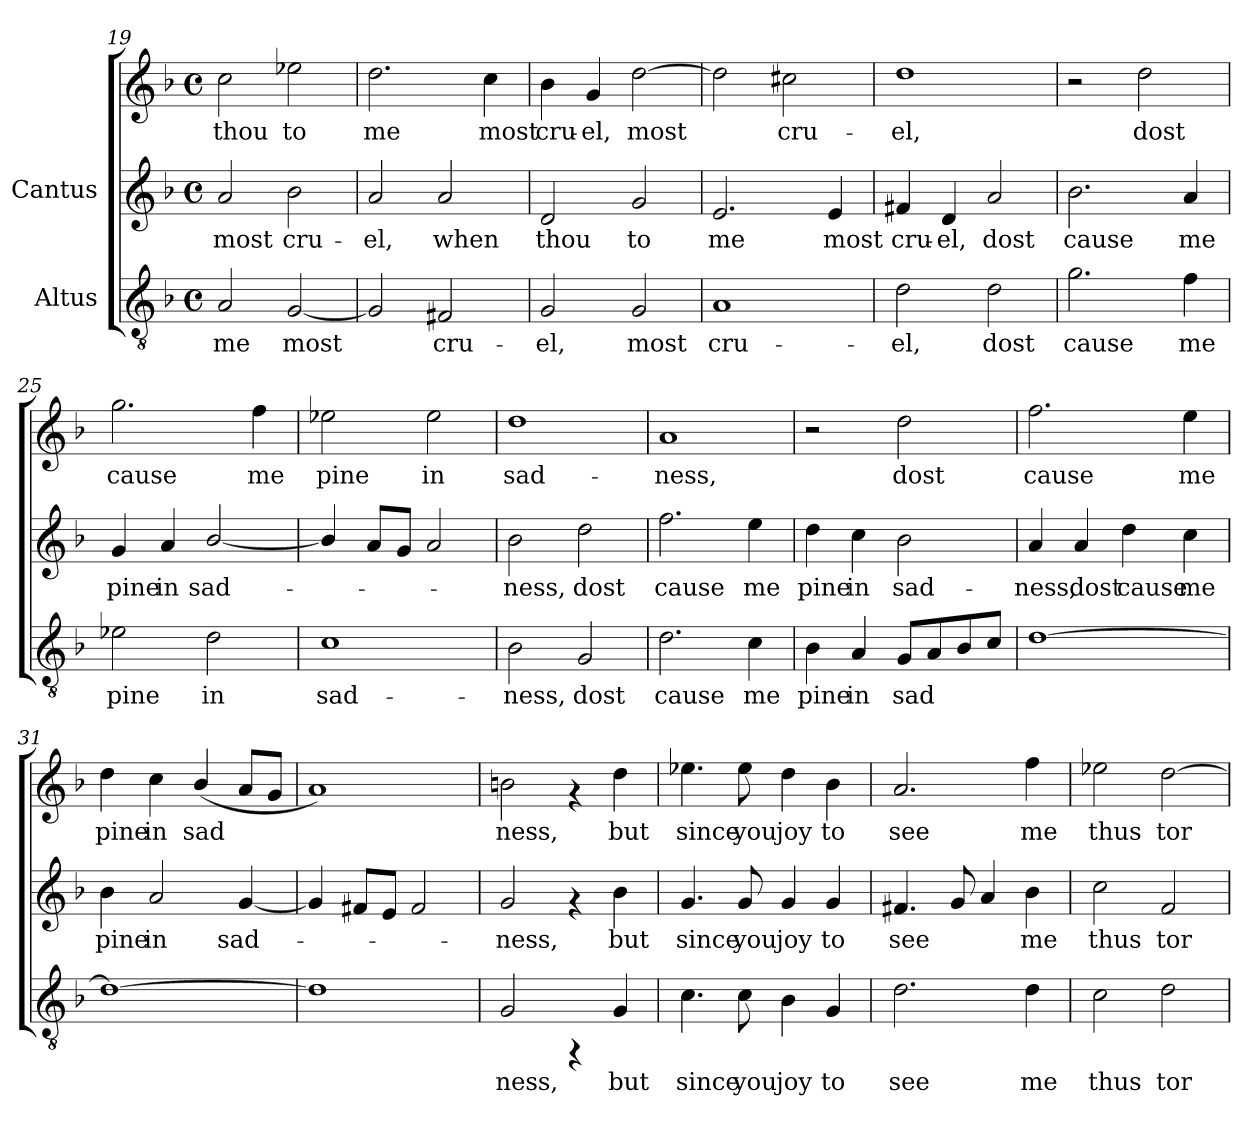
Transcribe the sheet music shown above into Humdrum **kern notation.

**kern	**text	**kern	**text	**kern	**text
*part2	*part2	*part1	*part1	*part1	*part1
*staff3	*staff3	*staff2	*staff2	*staff1	*staff1
*I"Altus	*	*I"Cantus	*	*	*
*clefGv2	*	*clefG2	*	*clefG2	*
*k[b-]	*	*k[b-]	*	*k[b-]	*
*F:	*	*F:	*	*F:	*
*M4/4	*	*M4/4	*	*M4/4	*
*met(c)	*	*met(c)	*	*met(c)	*
=19	=19	=19	=19	=19	=19
!	!LO:LY:b:cj	!	!LO:LY:b:cj	!	!LO:LY:b:cj
2A/	me	2a/	most	2cc\	thou
!	!LO:LY:b:cj	!	!LO:LY:b:cj	!	!LO:LY:b:cj
[<2G/	most	2b-\	cru-	2ee-X\	to
=20	=20	=20	=20	=20	=20
!	!LO:LY:b:cj	!	!LO:LY:b:cj	!	!LO:LY:b:cj
2G/]	.	2a/	el,	2.dd\	-me
!	!LO:LY:b:cj	!	!LO:LY:b:cj	!	!
2F#X/	cru-	2a/	when	.	.
!	!	!	!	!	!LO:LY:b:cj
.	.	.	.	4cc\	most
!!LO:PB:g=z
=21	=21	=21	=21	=21	=21
!	!LO:LY:b:cj	!	!LO:LY:b:cj	!	!LO:LY:b:cj
2G/	-el,	2d/	thou	4b-\	cru-
!	!	!	!	!	!LO:LY:b:cj
.	.	.	.	4g/	-el,
!	!LO:LY:b:cj	!	!LO:LY:b:cj	!	!LO:LY:b:cj
2G/	most	2g/	to	[>2dd\	most
=22	=22	=22	=22	=22	=22
!	!LO:LY:b:cj	!	!LO:LY:b:cj	!	!LO:LY:b:cj
1A	cru-	2.e/	-me	2dd\]	.
!	!	!	!	!	!LO:LY:b:cj
.	.	.	.	2cc#X\	cru-
!	!	!	!LO:LY:b:cj	!	!
.	.	4e/	most	.	.
=23	=23	=23	=23	=23	=23
!	!LO:LY:b:cj	!	!LO:LY:b:cj	!	!LO:LY:b:cj
2d\	-el,	4f#X/	cru-	1dd	el,
!	!	!	!LO:LY:b:cj	!	!
.	.	4d/	-el,	.	.
!	!LO:LY:b:cj	!	!LO:LY:b:cj	!	!
2d\	dost	2a/	dost	.	.
=24	=24	=24	=24	=24	=24
!	!LO:LY:b:cj	!	!LO:LY:b:cj	!	!
2.g\	cause	2.b-\	cause	2r	.
!	!	!	!	!	!LO:LY:b:cj
.	.	.	.	2dd\	dost
!	!LO:LY:b:cj	!	!LO:LY:b:cj	!	!
4f\	me	4a/	me	.	.
=25	=25	=25	=25	=25	=25
!	!LO:LY:b:cj	!	!LO:LY:b:cj	!	!LO:LY:b:cj
2e-X\	pine	4g/	pine	2.gg\	cause
!	!	!	!LO:LY:b:cj	!	!
.	.	4a/	in	.	.
!	!LO:LY:b:cj	!	!LO:LY:b:cj	!	!
2d\	in	[<2b-/	sad-	.	.
!	!	!	!	!	!LO:LY:b:cj
.	.	.	.	4ff\	me
=26	=26	=26	=26	=26	=26
!	!LO:LY:b:cj	!	!	!	!LO:LY:b:cj
1c	sad-	4b-/]	.	2ee-X\	-pine
.	.	8a/L	.	.	.
.	.	8g/J	.	.	.
!	!	!	!	!	!LO:LY:b:cj
.	.	2a/	.	2ee-\	in
!!LO:LB:g=z
=27	=27	=27	=27	=27	=27
!	!LO:LY:b:cj	!	!LO:LY:b:cj	!	!LO:LY:b:cj
2B-\	-ness,	2b-\	-ness,	1dd	sad-
!	!LO:LY:b:cj	!	!LO:LY:b:cj	!	!
2G/	dost	2dd\	dost	.	.
=28	=28	=28	=28	=28	=28
!	!LO:LY:b:cj	!	!LO:LY:b:cj	!	!LO:LY:b:cj
2.d\	cause	2.ff\	cause	1a	ness,
!	!LO:LY:b:cj	!	!LO:LY:b:cj	!	!
4c\	me	4ee\	me	.	.
=29	=29	=29	=29	=29	=29
!	!LO:LY:b:cj	!	!LO:LY:b:cj	!	!
4B-\	pine	4dd\	pine	2r	.
!	!LO:LY:b:cj	!	!LO:LY:b:cj	!	!
4A/	in	4cc\	in	.	.
!	!LO:LY:b:cj	!	!LO:LY:b:cj	!	!LO:LY:b:cj
8G/L	sad-	2b-\	sad-	2dd\	dost
!	!LO:LY:b:cj	!	!	!	!
8A/	--	.	.	.	.
!	!LO:LY:b:cj	!	!	!	!
8B-/	--	.	.	.	.
!	!LO:LY:b:cj	!	!	!	!
8c/J	--	.	.	.	.
=30	=30	=30	=30	=30	=30
!	!	!	!LO:LY:b:cj	!	!LO:LY:b:cj
[<1d	.	4a/	ness,	2.ff\	-cause
!	!	!	!LO:LY:b:cj	!	!
.	.	4a/	dost	.	.
!	!	!	!LO:LY:b:cj	!	!
.	.	4dd\	cause	.	.
!	!	!	!LO:LY:b:cj	!	!LO:LY:b:cj
.	.	4cc\	me	4ee\	me
=31	=31	=31	=31	=31	=31
!	!	!	!LO:LY:b:cj	!	!LO:LY:b:cj
1d_<	.	4b-\	-pine	4dd\	pine
!	!	!	!LO:LY:b:cj	!	!LO:LY:b:cj
.	.	2a/	in	4cc\	in
!	!	!	!	!	!LO:LY:b:cj
.	.	.	.	(<4b-/	sad-
!	!	!	!LO:LY:b:cj	!	!LO:LY:b:cj
.	.	[<4g/	sad-	8a/L	--
!	!	!	!	!	!LO:LY:b:cj
.	.	.	.	8g/J	--
!!LO:LB:g=z
=32	=32	=32	=32	=32	=32
1d]	.	4g/]	.	1a)	.
.	.	8f#X/L	.	.	.
.	.	8e/J	.	.	.
.	.	2f#/	.	.	.
=33	=33	=33	=33	=33	=33
!	!LO:LY:b:cj	!	!LO:LY:b:cj	!	!LO:LY:b:cj
2G/	-ness,	2g/	ness,	2bn\	-ness,
4rFF	.	4rf	.	4rf	.
!	!LO:LY:b:cj	!	!LO:LY:b:cj	!	!LO:LY:b:cj
4G/	but	4b-\	but	4dd\	but
=34	=34	=34	=34	=34	=34
!	!LO:LY:b:cj	!	!LO:LY:b:cj	!	!LO:LY:b:cj
4.c\	since	4.g/	since	4.ee-X\	since
!	!LO:LY:b:cj	!	!LO:LY:b:cj	!	!LO:LY:b:cj
8c\	you	8g/	you	8ee-\	you
!	!LO:LY:b:cj	!	!LO:LY:b:cj	!	!LO:LY:b:cj
4B-\	joy	4g/	joy	4dd\	joy
!	!LO:LY:b:cj	!	!LO:LY:b:cj	!	!LO:LY:b:cj
4G/	to	4g/	to	4b-\	to
=35	=35	=35	=35	=35	=35
!	!LO:LY:b:cj	!	!LO:LY:b:cj	!	!LO:LY:b:cj
2.d\	see	4.f#X/	see	2.a/	see
!	!	!	!LO:LY:b:cj	!	!
.	.	8g/	.	.	.
!	!	!	!LO:LY:b:cj	!	!
.	.	4a/	.	.	.
!	!LO:LY:b:cj	!	!LO:LY:b:cj	!	!LO:LY:b:cj
4d\	me	4b-\	me	4ff\	me
=36	=36	=36	=36	=36	=36
!	!LO:LY:b:cj	!	!LO:LY:b:cj	!	!LO:LY:b:cj
2c\	thus	2cc\	-thus	2ee-X\	thus
!	!LO:LY:b:cj	!	!LO:LY:b:cj	!	!LO:LY:b:cj
2d\	tor-	2f/	tor-	[>2dd\	tor-
=	=	=	=	=	=
*-	*-	*-	*-	*-	*-
